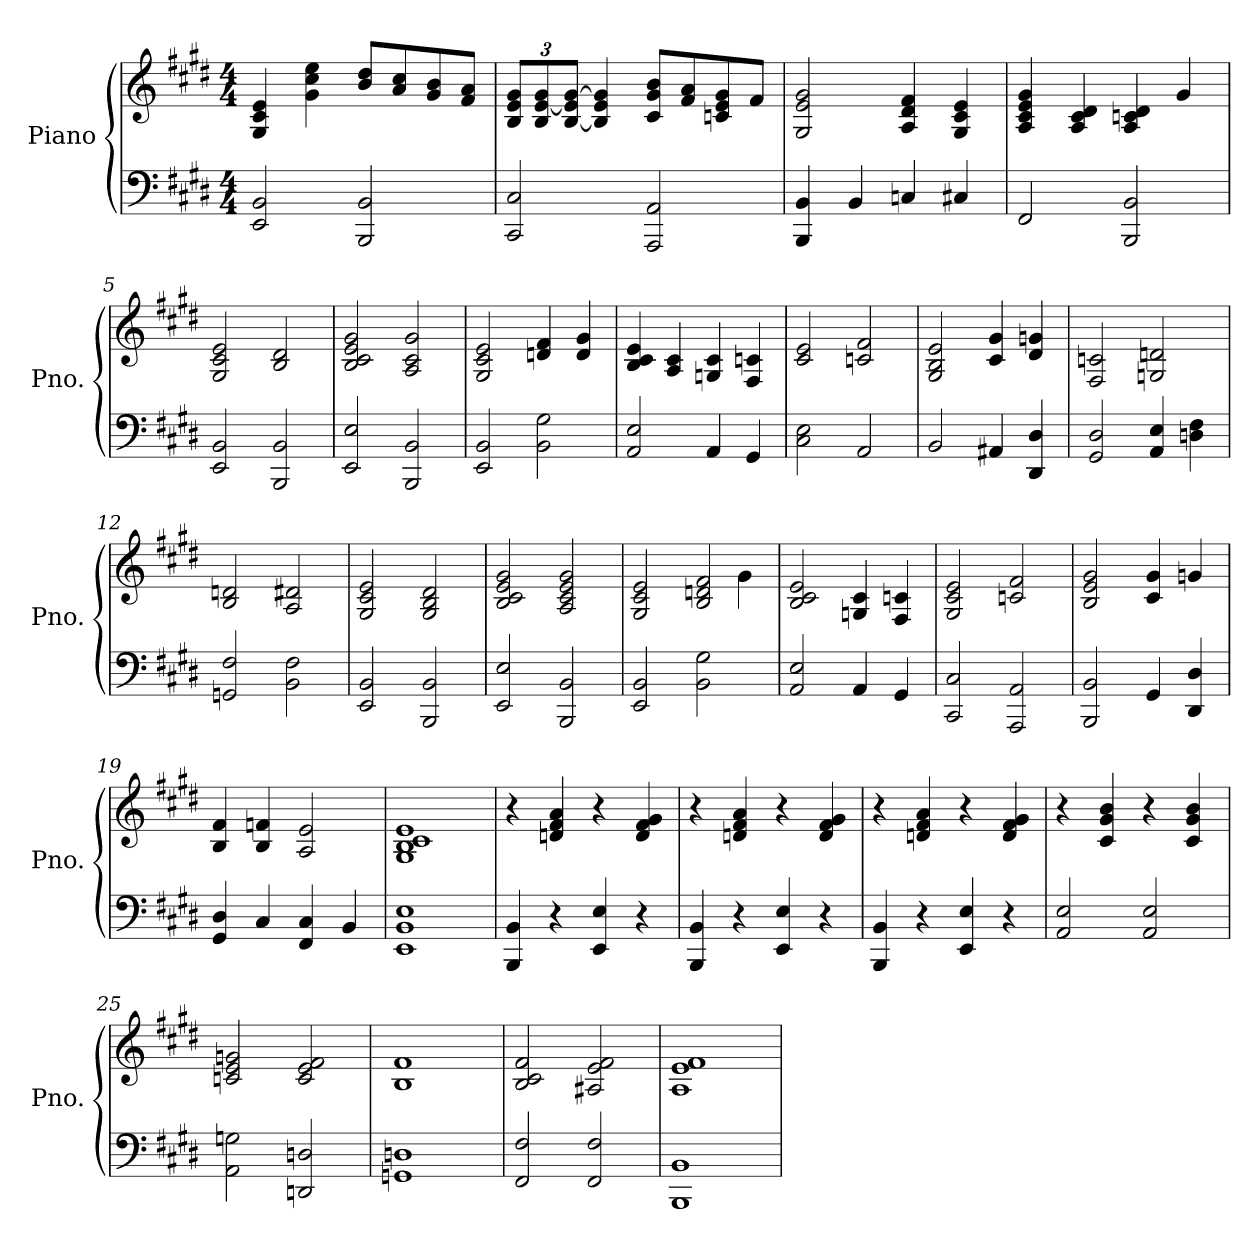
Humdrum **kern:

**kern	**kern
*part1	*part1
*staff2	*staff1
*I"Piano	*
*I'Pno.	*
*clefF4	*clefG2
*k[f#c#g#d#]	*k[f#c#g#d#]
*M4/4	*M4/4
*MM68	*MM68
=1	=1
2EE/ 2BB/	4G#/ 4c#/ 4e/
.	4g#\ 4cc#\ 4ee\
2BBB/ 2BB/	8b/ 8dd#/L
.	8a/ 8cc#/
.	8g#/ 8b/
.	8f#/ 8a/J
=2	=2
*	*Xbrackettup
2CC#/ 2C#/	12B/ 12e/ 12g#/L
.	12B/ [12e/ 12g#/
.	[12B/ 12e/] [12g#/J
.	4B/] 4e/ 4g#/]
2AAA/ 2AA/	8c#/ 8g#/ 8b/L
.	8f#/ 8a/
.	8cn/ 8e/ 8g#/
.	8f#/J
=3	=3
4BBB/ 4BB/	2G#/ 2e/ 2g#/
4BB/	.
4Cn/	4A/ 4d#/ 4f#/
4C#X/	4G#/ 4c#/ 4e/
=4	=4
2FF#/	4A/ 4c#/ 4e/ 4g#/
.	4A/ 4c#/ 4d#/
2BBB/ 2BB/	4A/ 4cn/ 4d#/
.	4g#/
!!LO:LB:g=z
=5	=5
2EE/ 2BB/	2G#/ 2c#/ 2e/
2BBB/ 2BB/	2B/ 2d#/
=6	=6
2EE/ 2E/	2B/ 2c#/ 2e/ 2g#/
2BBB/ 2BB/	2A/ 2c#/ 2g#/
=7	=7
2EE/ 2BB/	2G#/ 2c#/ 2e/
2BB\ 2G#\	4dn/ 4f#/
.	4d/ 4g#/
=8	=8
2AA/ 2E/	4B/ 4c#/ 4e/
.	4A/ 4c#/
4AA/	4Gn/ 4c#/
4GG#/	4F#/ 4cn/
=9	=9
2C#\ 2E\	2c#/ 2e/
2AA/	2cn/ 2f#/
=10	=10
2BB/	2G#/ 2B/ 2e/
4AA#X/	4c#/ 4g#/
4DD#/ 4D#/	4d#/ 4gn/
=11	=11
2GG#/ 2D#/	2F#/ 2cn/
4AA/ 4E/	2Gn/ 2dn/
4Dn\ 4F#\	.
=12	=12
2GGn/ 2F#/	2B/ 2dn/
2BB\ 2F#\	2A/ 2d#X/
=13	=13
2EE/ 2BB/	2G#/ 2c#/ 2e/
2BBB/ 2BB/	2G#/ 2B/ 2d#/
!!LO:LB:g=z
=14	=14
2EE/ 2E/	2B/ 2c#/ 2e/ 2g#/
2BBB/ 2BB/	2A/ 2c#/ 2e/ 2g#/
=15	=15
*	*^
2EE/ 2BB/	2G#/ 2c#/ 2e/	2.ryy
2BB\ 2G#\	2B/ 2dn/ 2f#/	.
.	.	4g#\
*	*v	*v
=16	=16
2AA/ 2E/	2B/ 2c#/ 2e/
4AA/	4Gn/ 4c#/
4GG#/	4F#/ 4cn/
=17	=17
2CC#/ 2C#/	2G#/ 2c#/ 2e/
2AAA/ 2AA/	2cn/ 2f#/
=18	=18
2BBB/ 2BB/	2B/ 2e/ 2g#/
4GG#/	4c#/ 4g#/
4DD#/ 4D#/	4gn/
=19	=19
4GG#/ 4D#/	4B/ 4f#/
4C#/	4B/ 4fn/
4FF#/ 4C#/	2A/ 2e/
4BB/	.
=20	=20
1EE 1BB 1E	1G# 1B 1c# 1e
=21	=21
4BBB/ 4BB/	4r
4r	4dn/ 4f#/ 4a/
4EE/ 4E/	4r
4r	4d/ 4f#/ 4g#/
!!LO:LB:g=z
=22	=22
4BBB/ 4BB/	4r
4r	4dn/ 4f#/ 4a/
4EE/ 4E/	4r
4r	4d/ 4f#/ 4g#/
=23	=23
4BBB/ 4BB/	4r
4r	4dn/ 4f#/ 4a/
4EE/ 4E/	4r
4r	4d/ 4f#/ 4g#/
=24	=24
2AA/ 2E/	4r
.	4c#/ 4g#/ 4b/
2AA/ 2E/	4r
.	4c#/ 4g#/ 4b/
=25	=25
2AA\ 2Gn\	2cn/ 2e/ 2gn/
2DDn/ 2Dn/	2c/ 2e/ 2f#/
=26	=26
1GGn 1Dn	1B 1f#
=27	=27
2FF#/ 2F#/	2B/ 2c#/ 2f#/
2FF#/ 2F#/	2A#X/ 2e/ 2f#/
=28	=28
1BBB 1BB	1A 1e 1f#
=	=
*-	*-
